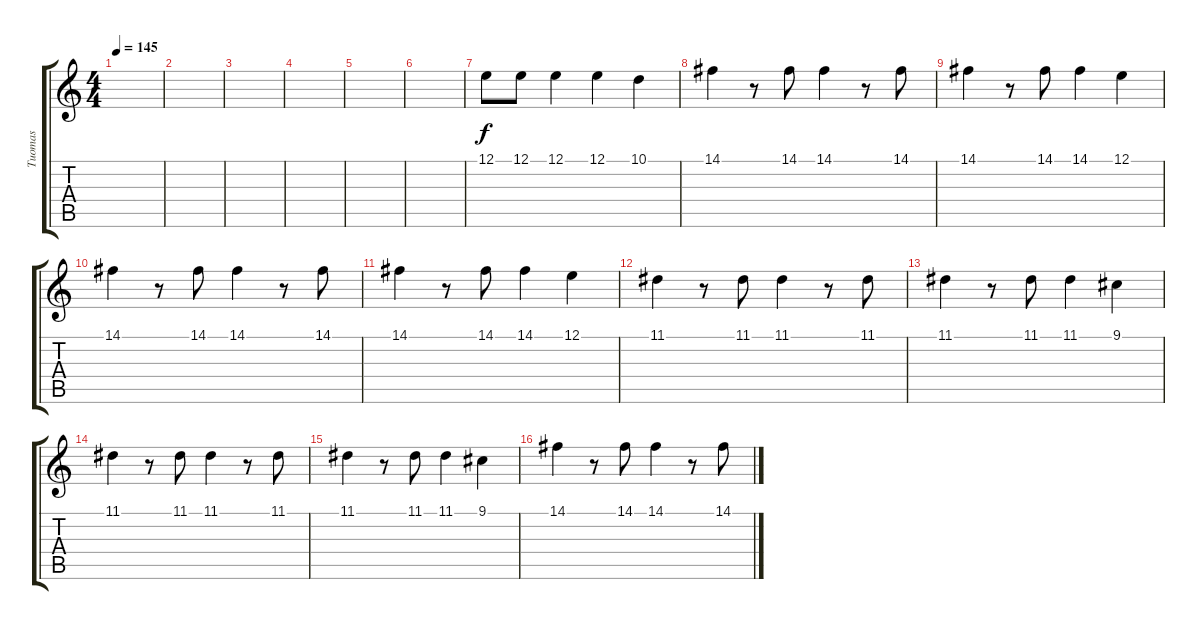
\track ("Tuomas" "Tuomas") {instrument stringensemble1}
\staff {score tabs}
\tuning (E4 B3 G3 D3 A2 E2) {hide}
\ts (4 4)
\tempo 145
\clef g2
\ks c
|
|
|
|
|
|
12.1.8 12.1.8 12.1.4 12.1.4 10.1.4 |
14.1.4 r.8 14.1.8 14.1.4 r.8 14.1.8 |
14.1.4 r.8 14.1.8 14.1.4 12.1.4 |
14.1.4 r.8 14.1.8 14.1.4 r.8 14.1.8 |
14.1.4 r.8 14.1.8 14.1.4 12.1.4 |
11.1.4 r.8 11.1.8 11.1.4 r.8 11.1.8 |
11.1.4 r.8 11.1.8 11.1.4 9.1.4 |
11.1.4 r.8 11.1.8 11.1.4 r.8 11.1.8 |
11.1.4 r.8 11.1.8 11.1.4 9.1.4 |
14.1.4 r.8 14.1.8 14.1.4 r.8 14.1.8
